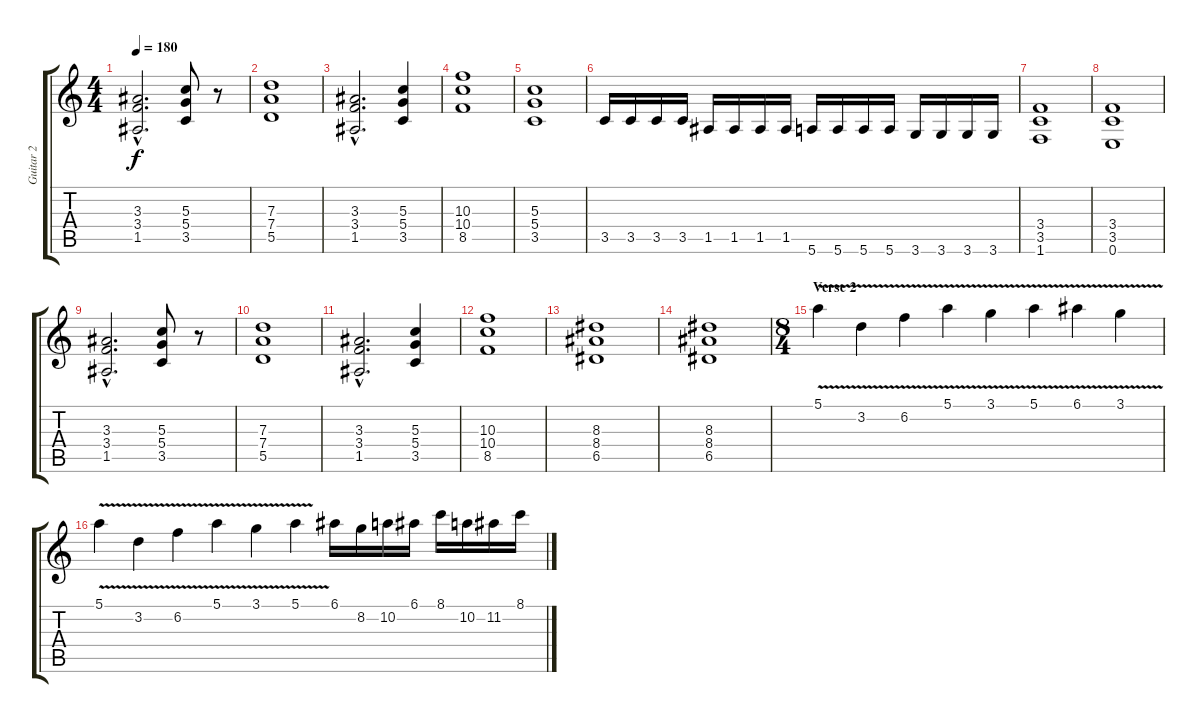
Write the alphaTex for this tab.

\track ("Guitar 2" "Guitar 2") {instrument overdrivenguitar}
\staff {score tabs}
\tuning (E4 B3 G3 D3 A2 E2) {hide}
\ts (4 4)
\tempo 180
\clef g2
\ks c
(3.3{hac} 3.4{hac} 1.5{hac}).2{d dy f} (5.3 5.4 3.5).8 r.8 |
(7.3 7.4 5.5).1 |
(3.3{hac} 3.4{hac} 1.5{hac}).2{d} (5.3 5.4 3.5).4 |
(10.3 10.4 8.5).1 |
(5.3 5.4 3.5).1 |
3.5.16 3.5.16 3.5.16 3.5.16 1.5.16 1.5.16 1.5.16 1.5.16 5.6.16 5.6.16 5.6.16 5.6.16 3.6.16 3.6.16 3.6.16 3.6.16 |
(3.4 3.5 1.6).1 |
(3.4 3.5 0.6).1 |
(3.3{hac} 3.4{hac} 1.5{hac}).2{d} (5.3 5.4 3.5).8 r.8 |
(7.3 7.4 5.5).1 |
(3.3{hac} 3.4{hac} 1.5{hac}).2{d} (5.3 5.4 3.5).4 |
(10.3 10.4 8.5).1 |
(8.3 8.4 6.5).1 |
(8.3 8.4 6.5).1 |
\ts (8 4)
\section ("" "Verse 2")
5.1{v}.4 3.2{v}.4 6.2{v}.4 5.1{v}.4 3.1{v}.4 5.1{v}.4 6.1{v}.4 3.1{v}.4 |
5.1{v}.4 3.2{v}.4 6.2{v}.4 5.1{v}.4 3.1{v}.4 5.1{v}.4 6.1.16 8.2.16 10.2.16 6.1.16 8.1.16 10.2.16 11.2.16 8.1.16
